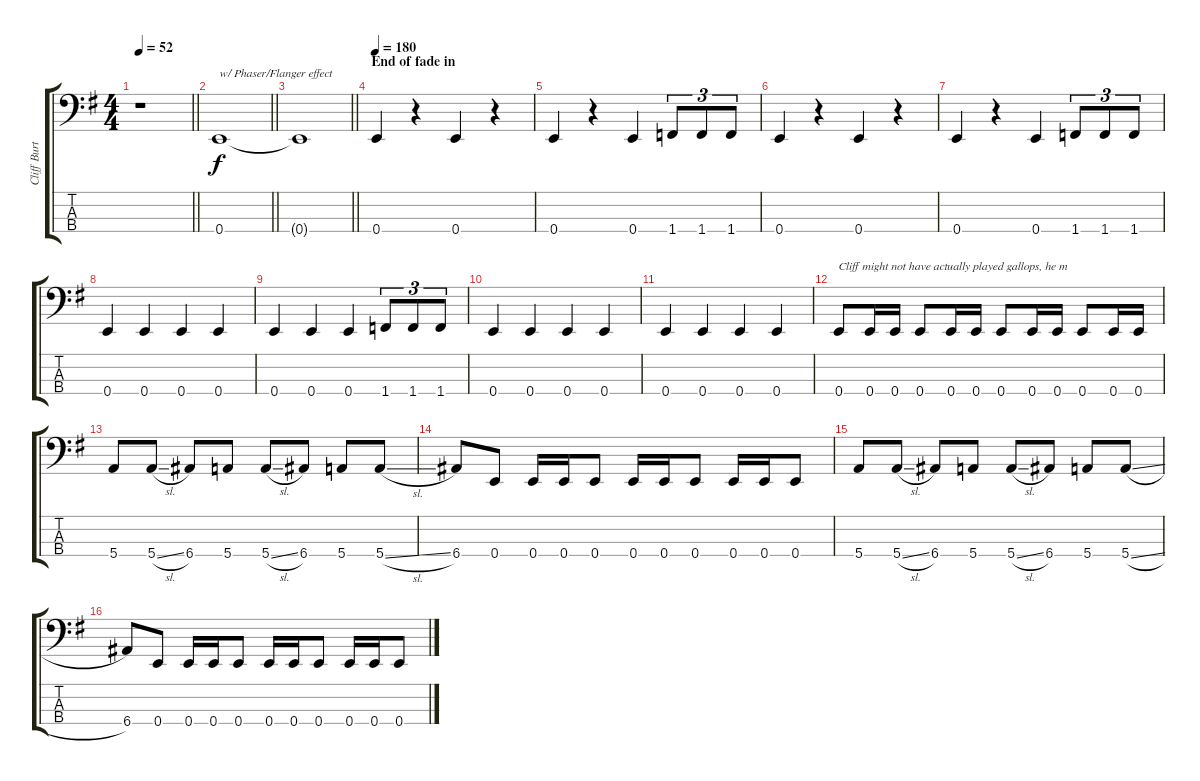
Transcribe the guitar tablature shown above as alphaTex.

\track ("Cliff Burton" "Cliff Burt") {instrument electricbassfinger}
\staff {score tabs}
\tuning (G2 D2 A1 E1) {hide}
\ts (4 4)
\tempo 52
\clef f4
\barLineRight lightlight
\ks eminor
r.1{dy f} |
\barLineRight lightlight
0.4.1{txt "w/ Phaser/Flanger effect"} |
\barLineRight lightlight
0.4{t}.1 |
\section ("" "End of fade in")
\tempo 180
0.4.4 r.4 0.4.4 r.4 |
0.4.4 r.4 0.4.4 1.4.8{tu (3 2)} 1.4.8{tu (3 2)} 1.4.8{tu (3 2)} |
0.4.4 r.4 0.4.4 r.4 |
0.4.4 r.4 0.4.4 1.4.8{tu (3 2)} 1.4.8{tu (3 2)} 1.4.8{tu (3 2)} |
0.4.4 0.4.4 0.4.4 0.4.4 |
0.4.4 0.4.4 0.4.4 1.4.8{tu (3 2)} 1.4.8{tu (3 2)} 1.4.8{tu (3 2)} |
0.4.4 0.4.4 0.4.4 0.4.4 |
0.4.4 0.4.4 0.4.4 0.4.4 |
0.4.8{txt "Cliff might not have actually played gallops, he m"} 0.4.16 0.4.16 0.4.8 0.4.16 0.4.16 0.4.8 0.4.16 0.4.16 0.4.8 0.4.16 0.4.16 |
5.4.8 5.4{sl}.8 6.4.8 5.4.8 5.4{sl}.8 6.4.8 5.4.8 5.4{sl}.8 |
6.4.8 0.4.8 0.4.16 0.4.16 0.4.8 0.4.16 0.4.16 0.4.8 0.4.16 0.4.16 0.4.8 |
5.4.8 5.4{sl}.8 6.4.8 5.4.8 5.4{sl}.8 6.4.8 5.4.8 5.4{sl}.8 |
6.4.8 0.4.8 0.4.16 0.4.16 0.4.8 0.4.16 0.4.16 0.4.8 0.4.16 0.4.16 0.4.8
